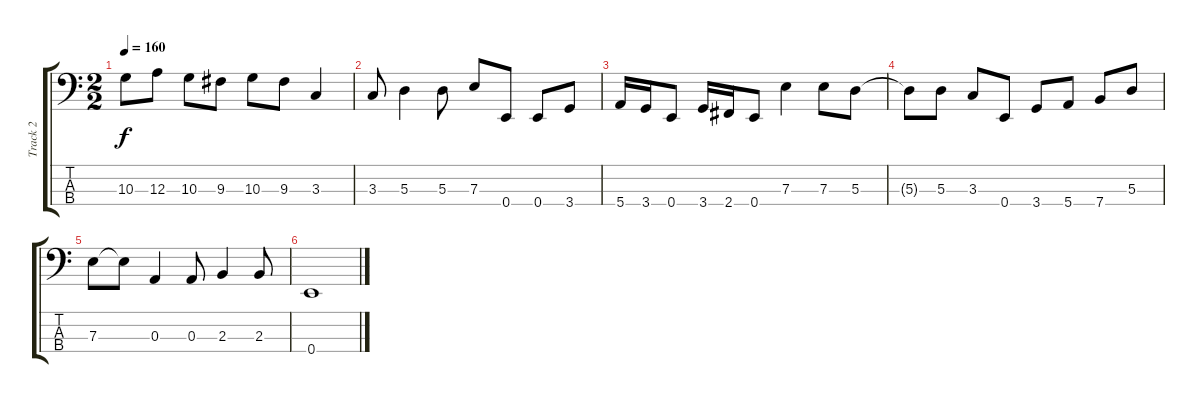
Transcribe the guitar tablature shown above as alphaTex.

\track ("Track 2" "Track 2") {instrument electricbassfinger}
\staff {score tabs}
\tuning (G2 D2 A1 E1) {hide}
\ts (2 2)
\tempo 160
\clef f4
\ks c
10.3{t}.8{dy f} 12.3.8 10.3.8 9.3.8 10.3.8 9.3.8 3.3.4 |
3.3.8 5.3.4 5.3.8 7.3.8 0.4.8 0.4.8 3.4.8 |
5.4.16 3.4.16 0.4.8 3.4.16 2.4.16 0.4.8 7.3.4 7.3.8 5.3.8 |
5.3{t}.8 5.3.8 3.3.8 0.4.8 3.4.8 5.4.8 7.4.8 5.3.8 |
7.3.8 7.3{t}.8 0.3.4 0.3.8 2.3.4 2.3.8 |
0.4.1
